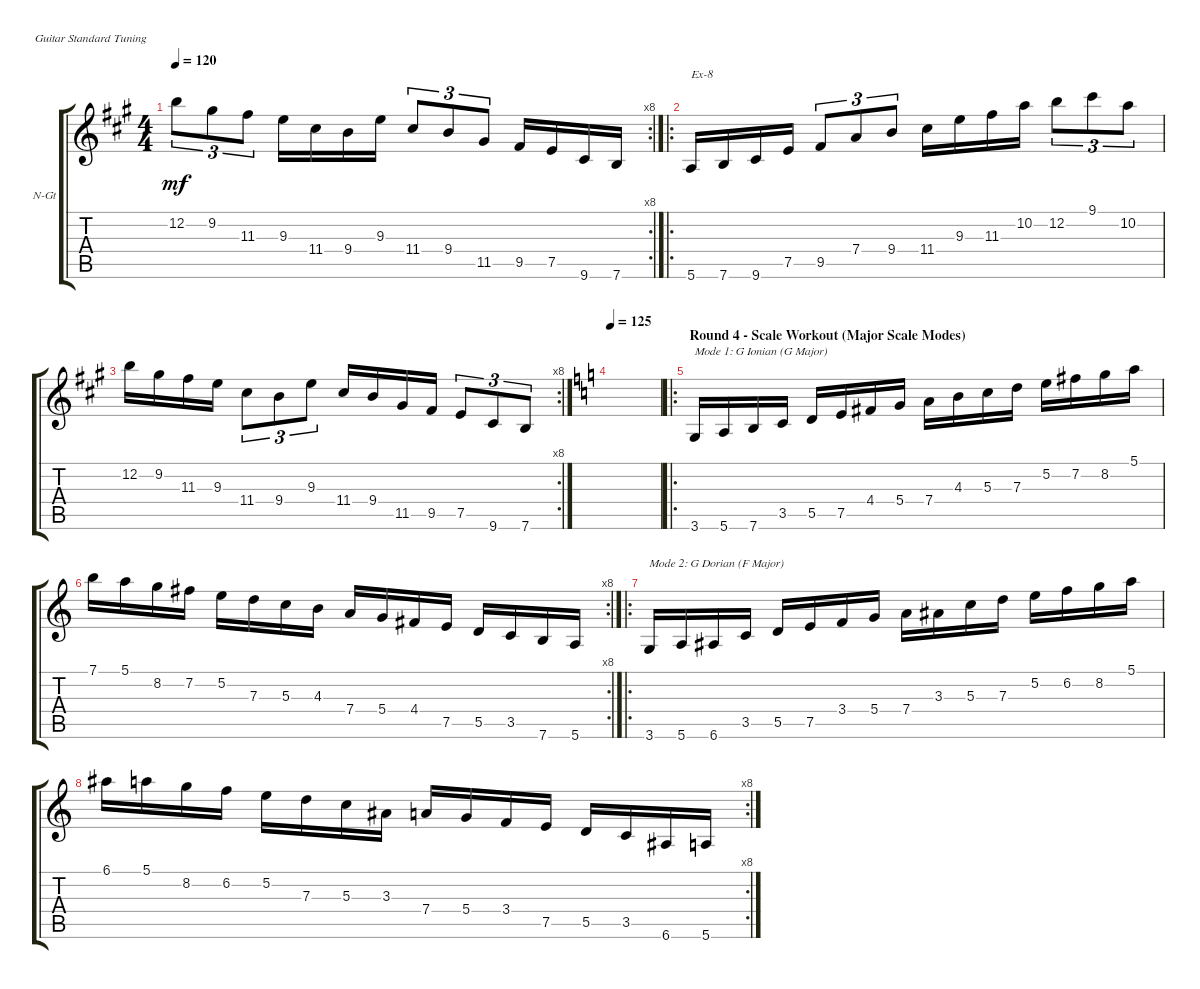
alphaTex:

\defaultSystemsLayout 4
\bracketExtendMode groupsimilarinstruments
\firstSystemTrackNameOrientation horizontal
\otherSystemsTrackNameOrientation horizontal
\track ("Nylon Guitar" "N-Gt") {instrument acousticguitarnylon}
\staff {score tabs}
\tuning (E4 B3 G3 D3 A2 E2)
\rc 8
\ts (4 4)
\tempo 120
\clef g2
\ks a
12.2.8{tu (3 2) dy mf} 9.2.8{tu (3 2)} 11.3.8{tu (3 2)} 9.3.16 11.4.16 9.4.16 9.3.16 11.4.8{tu (3 2)} 9.4.8{tu (3 2)} 11.5.8{tu (3 2)} 9.5.16 7.5.16 9.6.16 7.6.16 |
\ro
5.6.16{txt "Ex-8"} 7.6.16 9.6.16 7.5.16 9.5.8{tu (3 2)} 7.4.8{tu (3 2)} 9.4.8{tu (3 2)} 11.4.16 9.3.16 11.3.16 10.2.16 12.2.8{tu (3 2)} 9.1.8{tu (3 2)} 10.2.8{tu (3 2)} |
\rc 8
12.2.16 9.2.16 11.3.16 9.3.16 11.4.8{tu (3 2)} 9.4.8{tu (3 2)} 9.3.8{tu (3 2)} 11.4.16 9.4.16 11.5.16 9.5.16 7.5.8{tu (3 2)} 9.6.8{tu (3 2)} 7.6.8{tu (3 2)} |
\tempo 125
\ks c
|
\ro
\section ("" "Round 4 - Scale Workout (Major Scale Modes)")
\tempo (125 hide)
3.6.16{txt "Mode 1: G Ionian (G Major)                      "} 5.6.16 7.6.16 3.5.16 5.5.16 7.5.16 4.4.16 5.4.16 7.4.16 4.3.16 5.3.16 7.3.16 5.2.16 7.2.16 8.2.16 5.1.16 |
\rc 8
7.1.16 5.1.16 8.2.16 7.2.16 5.2.16 7.3.16 5.3.16 4.3.16 7.4.16 5.4.16 4.4.16 7.5.16 5.5.16 3.5.16 7.6.16 5.6.16 |
\ro
3.6.16{txt "Mode 2: G Dorian (F Major)"} 5.6.16 6.6.16 3.5.16 5.5.16 7.5.16 3.4.16 5.4.16 7.4.16 3.3.16 5.3.16 7.3.16 5.2.16 6.2.16 8.2.16 5.1.16 |
\rc 8
6.1.16 5.1.16 8.2.16 6.2.16 5.2.16 7.3.16 5.3.16 3.3.16 7.4.16 5.4.16 3.4.16 7.5.16 5.5.16 3.5.16 6.6.16 5.6.16
